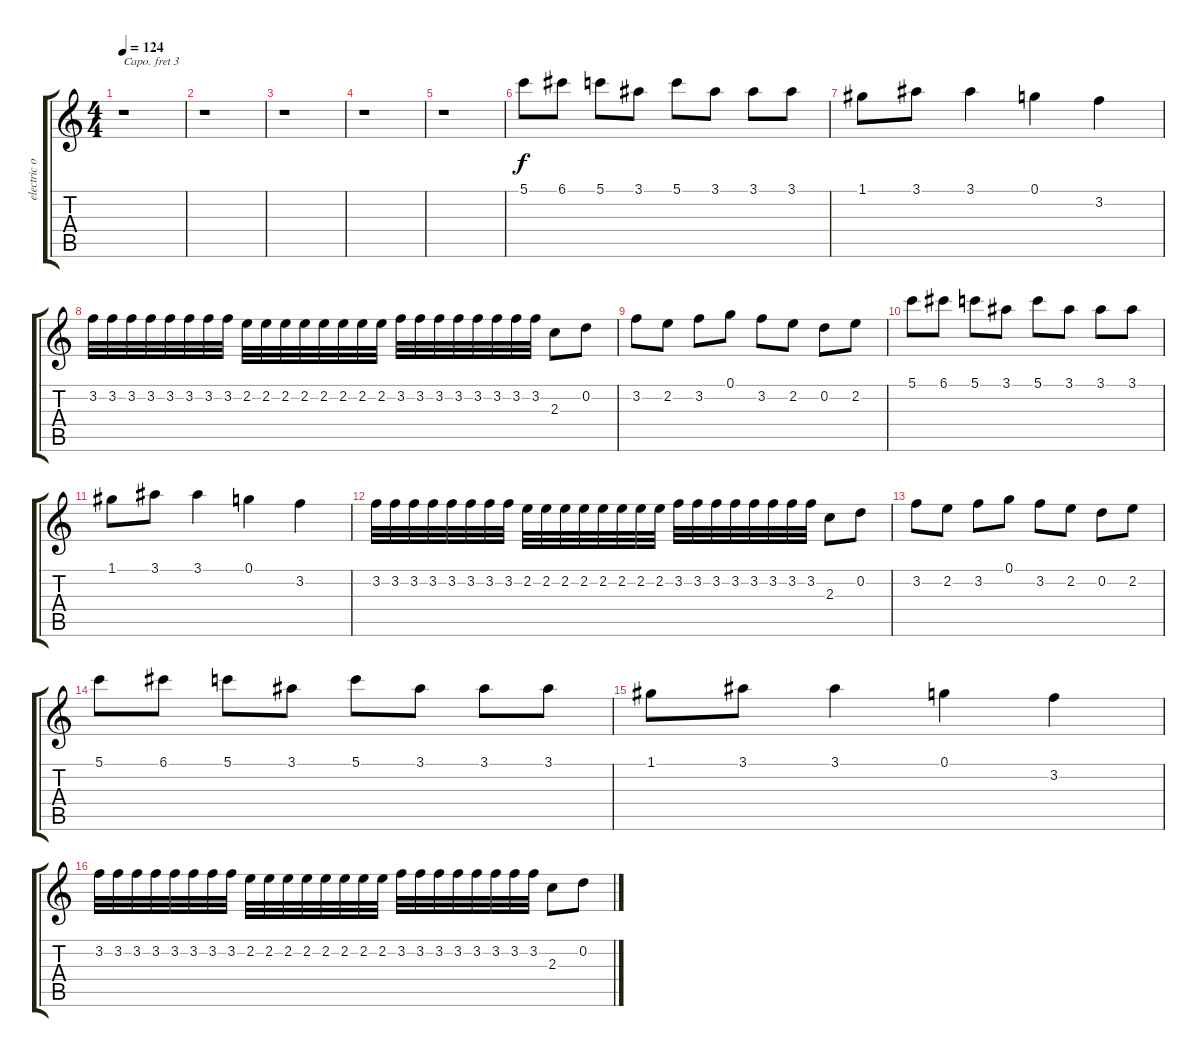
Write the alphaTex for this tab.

\track ("electric overdubs capo 3" "electric o") {instrument distortionguitar}
\staff {score tabs}
\capo 3
\tuning (E4 B3 G3 D3 A2 E2) {hide}
\ts (4 4)
\tempo 124
\clef g2
\ks c
r.1{dy f} |
r.1 |
r.1 |
r.1 |
r.1 |
5.1.8 6.1.8 5.1.8 3.1.8 5.1.8 3.1.8 3.1.8 3.1.8 |
1.1.8 3.1.8 3.1.4 0.1.4 3.2.4 |
3.2.32 3.2.32 3.2.32 3.2.32 3.2.32 3.2.32 3.2.32 3.2.32 2.2.32 2.2.32 2.2.32 2.2.32 2.2.32 2.2.32 2.2.32 2.2.32 3.2.32 3.2.32 3.2.32 3.2.32 3.2.32 3.2.32 3.2.32 3.2.32 2.3.8 0.2.8 |
3.2.8 2.2.8 3.2.8 0.1.8 3.2.8 2.2.8 0.2.8 2.2.8 |
5.1.8 6.1.8 5.1.8 3.1.8 5.1.8 3.1.8 3.1.8 3.1.8 |
1.1.8 3.1.8 3.1.4 0.1.4 3.2.4 |
3.2.32 3.2.32 3.2.32 3.2.32 3.2.32 3.2.32 3.2.32 3.2.32 2.2.32 2.2.32 2.2.32 2.2.32 2.2.32 2.2.32 2.2.32 2.2.32 3.2.32 3.2.32 3.2.32 3.2.32 3.2.32 3.2.32 3.2.32 3.2.32 2.3.8 0.2.8 |
3.2.8 2.2.8 3.2.8 0.1.8 3.2.8 2.2.8 0.2.8 2.2.8 |
5.1.8 6.1.8 5.1.8 3.1.8 5.1.8 3.1.8 3.1.8 3.1.8 |
1.1.8 3.1.8 3.1.4 0.1.4 3.2.4 |
3.2.32{volume 0} 3.2.32 3.2.32 3.2.32 3.2.32 3.2.32 3.2.32 3.2.32 2.2.32 2.2.32 2.2.32 2.2.32 2.2.32 2.2.32 2.2.32 2.2.32 3.2.32 3.2.32 3.2.32 3.2.32 3.2.32 3.2.32 3.2.32 3.2.32 2.3.8 0.2.8
